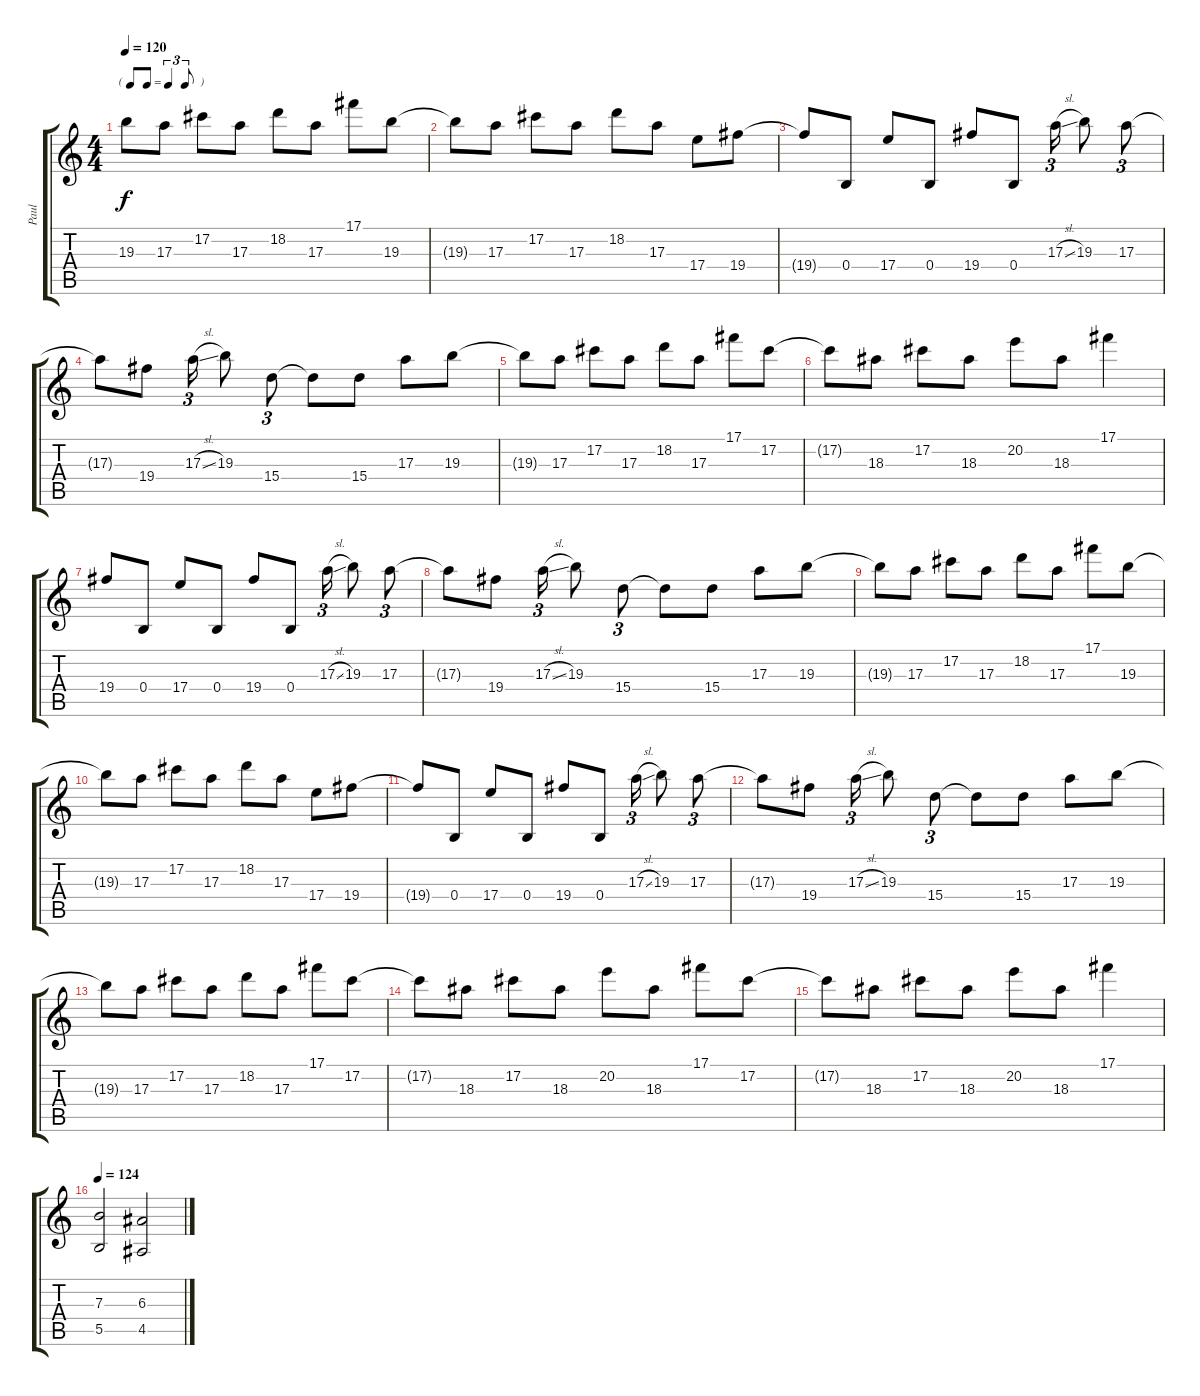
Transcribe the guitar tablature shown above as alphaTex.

\track ("Paul" "Paul") {instrument distortionguitar}
\staff {score tabs}
\tuning (Db4 Ab3 E3 B2 Gb2 Db2) {hide}
\ts (4 4)
\tf triplet8th
\tempo 120
\clef g2
\ks c
19.3{t}.8{dy f} 17.3.8 17.2.8 17.3.8 18.2.8 17.3.8 17.1.8 19.3.8 |
19.3{t}.8 17.3.8 17.2.8 17.3.8 18.2.8 17.3.8 17.4.8 19.4.8 |
19.4{t}.8 0.4.8 17.4.8 0.4.8 19.4.8 0.4.8 17.3{sl}.16{tu (3 2)} 19.3.8 17.3.8{tu (3 2)} |
17.3{t}.8 19.4.8 17.3{sl}.16{tu (3 2)} 19.3.8 15.4.8{tu (3 2)} 15.4{t}.8 15.4.8 17.3.8 19.3.8 |
19.3{t}.8 17.3.8 17.2.8 17.3.8 18.2.8 17.3.8 17.1.8 17.2.8 |
17.2{t}.8 18.3.8 17.2.8 18.3.8 20.2.8 18.3.8 17.1.4 |
19.4.8 0.4.8 17.4.8 0.4.8 19.4.8 0.4.8 17.3{sl}.16{tu (3 2)} 19.3.8 17.3.8{tu (3 2)} |
17.3{t}.8 19.4.8 17.3{sl}.16{tu (3 2)} 19.3.8 15.4.8{tu (3 2)} 15.4{t}.8 15.4.8 17.3.8 19.3.8 |
19.3{t}.8 17.3.8 17.2.8 17.3.8 18.2.8 17.3.8 17.1.8 19.3.8 |
19.3{t}.8 17.3.8 17.2.8 17.3.8 18.2.8 17.3.8 17.4.8 19.4.8 |
19.4{t}.8 0.4.8 17.4.8 0.4.8 19.4.8 0.4.8 17.3{sl}.16{tu (3 2)} 19.3.8 17.3.8{tu (3 2)} |
17.3{t}.8 19.4.8 17.3{sl}.16{tu (3 2)} 19.3.8 15.4.8{tu (3 2)} 15.4{t}.8 15.4.8 17.3.8 19.3.8 |
19.3{t}.8 17.3.8 17.2.8 17.3.8 18.2.8 17.3.8 17.1.8 17.2.8 |
17.2{t}.8 18.3.8 17.2.8 18.3.8 20.2.8 18.3.8 17.1.8 17.2.8 |
17.2{t}.8 18.3.8 17.2.8 18.3.8 20.2.8 18.3.8 17.1.4 |
\tempo 124
(7.3 5.5).2 (6.3 4.5).2
